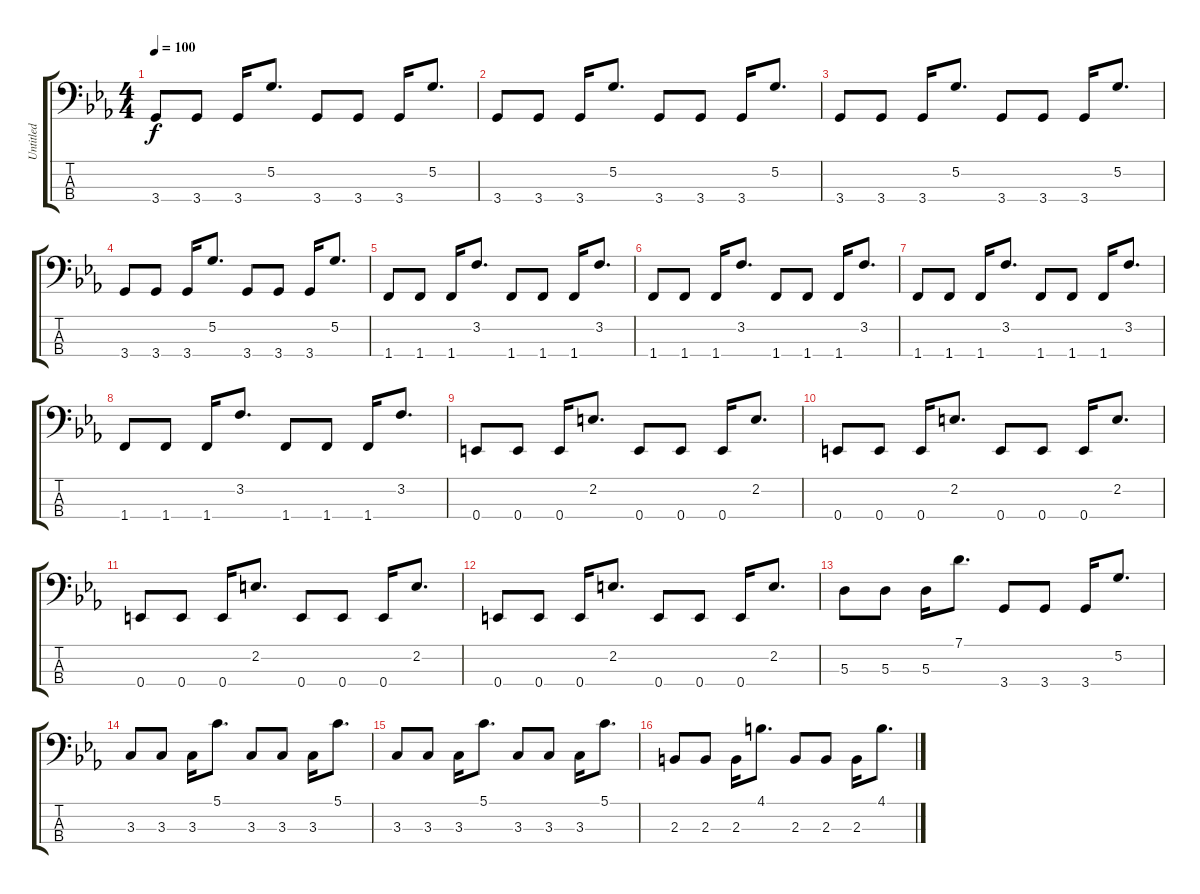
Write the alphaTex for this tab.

\track ("Untitled" "Untitled") {instrument electricbassfinger}
\staff {score tabs}
\tuning (G2 D2 A1 E1) {hide}
\ts (4 4)
\tempo 100
\clef f4
\ks eb
3.4.8{dy f} 3.4.8 3.4.16 5.2.8{d} 3.4.8 3.4.8 3.4.16 5.2.8{d} |
3.4.8 3.4.8 3.4.16 5.2.8{d} 3.4.8 3.4.8 3.4.16 5.2.8{d} |
3.4.8 3.4.8 3.4.16 5.2.8{d} 3.4.8 3.4.8 3.4.16 5.2.8{d} |
3.4.8 3.4.8 3.4.16 5.2.8{d} 3.4.8 3.4.8 3.4.16 5.2.8{d} |
1.4.8 1.4.8 1.4.16 3.2.8{d} 1.4.8 1.4.8 1.4.16 3.2.8{d} |
1.4.8 1.4.8 1.4.16 3.2.8{d} 1.4.8 1.4.8 1.4.16 3.2.8{d} |
1.4.8 1.4.8 1.4.16 3.2.8{d} 1.4.8 1.4.8 1.4.16 3.2.8{d} |
1.4.8 1.4.8 1.4.16 3.2.8{d} 1.4.8 1.4.8 1.4.16 3.2.8{d} |
0.4.8 0.4.8 0.4.16 2.2.8{d} 0.4.8 0.4.8 0.4.16 2.2.8{d} |
0.4.8 0.4.8 0.4.16 2.2.8{d} 0.4.8 0.4.8 0.4.16 2.2.8{d} |
0.4.8 0.4.8 0.4.16 2.2.8{d} 0.4.8 0.4.8 0.4.16 2.2.8{d} |
0.4.8 0.4.8 0.4.16 2.2.8{d} 0.4.8 0.4.8 0.4.16 2.2.8{d} |
5.3.8 5.3.8 5.3.16 7.1.8{d} 3.4.8 3.4.8 3.4.16 5.2.8{d} |
3.3.8 3.3.8 3.3.16 5.1.8{d} 3.3.8 3.3.8 3.3.16 5.1.8{d} |
3.3.8 3.3.8 3.3.16 5.1.8{d} 3.3.8 3.3.8 3.3.16 5.1.8{d} |
2.3.8 2.3.8 2.3.16 4.1.8{d} 2.3.8 2.3.8 2.3.16 4.1.8{d}
